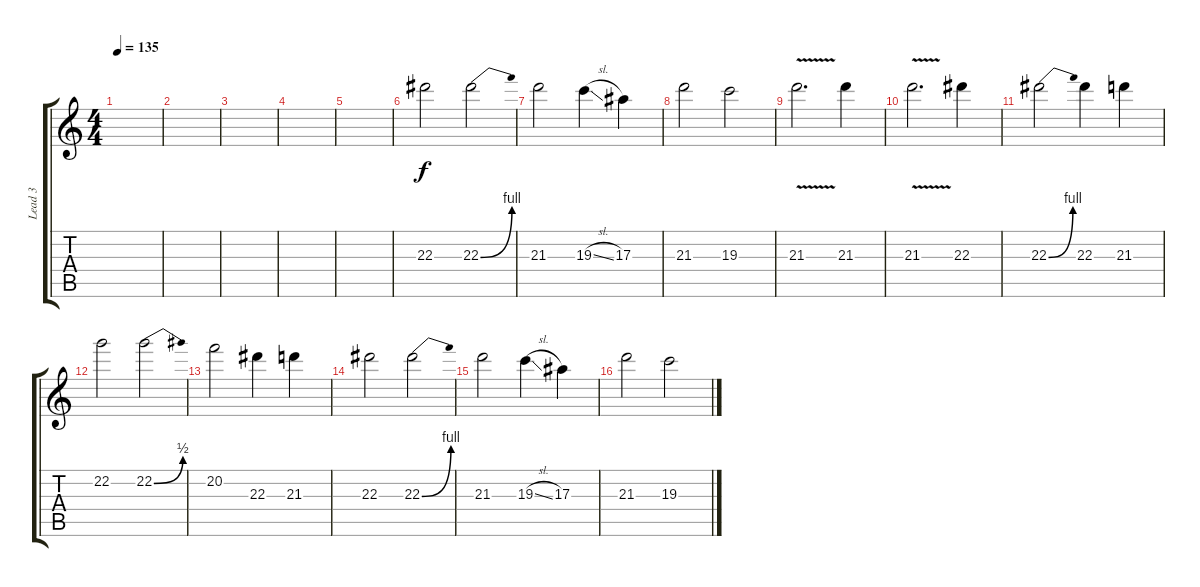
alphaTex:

\track ("Lead 3" "Lead 3") {instrument distortionguitar}
\staff {score tabs}
\tuning (D4 A3 F3 C3 G2 C2) {hide}
\ts (4 4)
\tempo 135
\clef g2
\ks c
|
|
|
|
|
22.3.2 22.3{be (bend 0 0 60 4)}.2 |
21.3.2 19.3{sl}.4 17.3.4 |
21.3.2 19.3.2 |
21.3{v}.2{d} 21.3.4 |
21.3{v}.2{d} 22.3.4 |
22.3{be (bend 0 0 60 4)}.2 22.3.4 21.3.4 |
22.2.2 22.2{be (bend 0 0 60 2)}.2 |
20.2.2 22.3.4 21.3.4 |
22.3.2 22.3{be (bend 0 0 60 4)}.2 |
21.3.2 19.3{sl}.4 17.3.4 |
21.3.2 19.3.2
